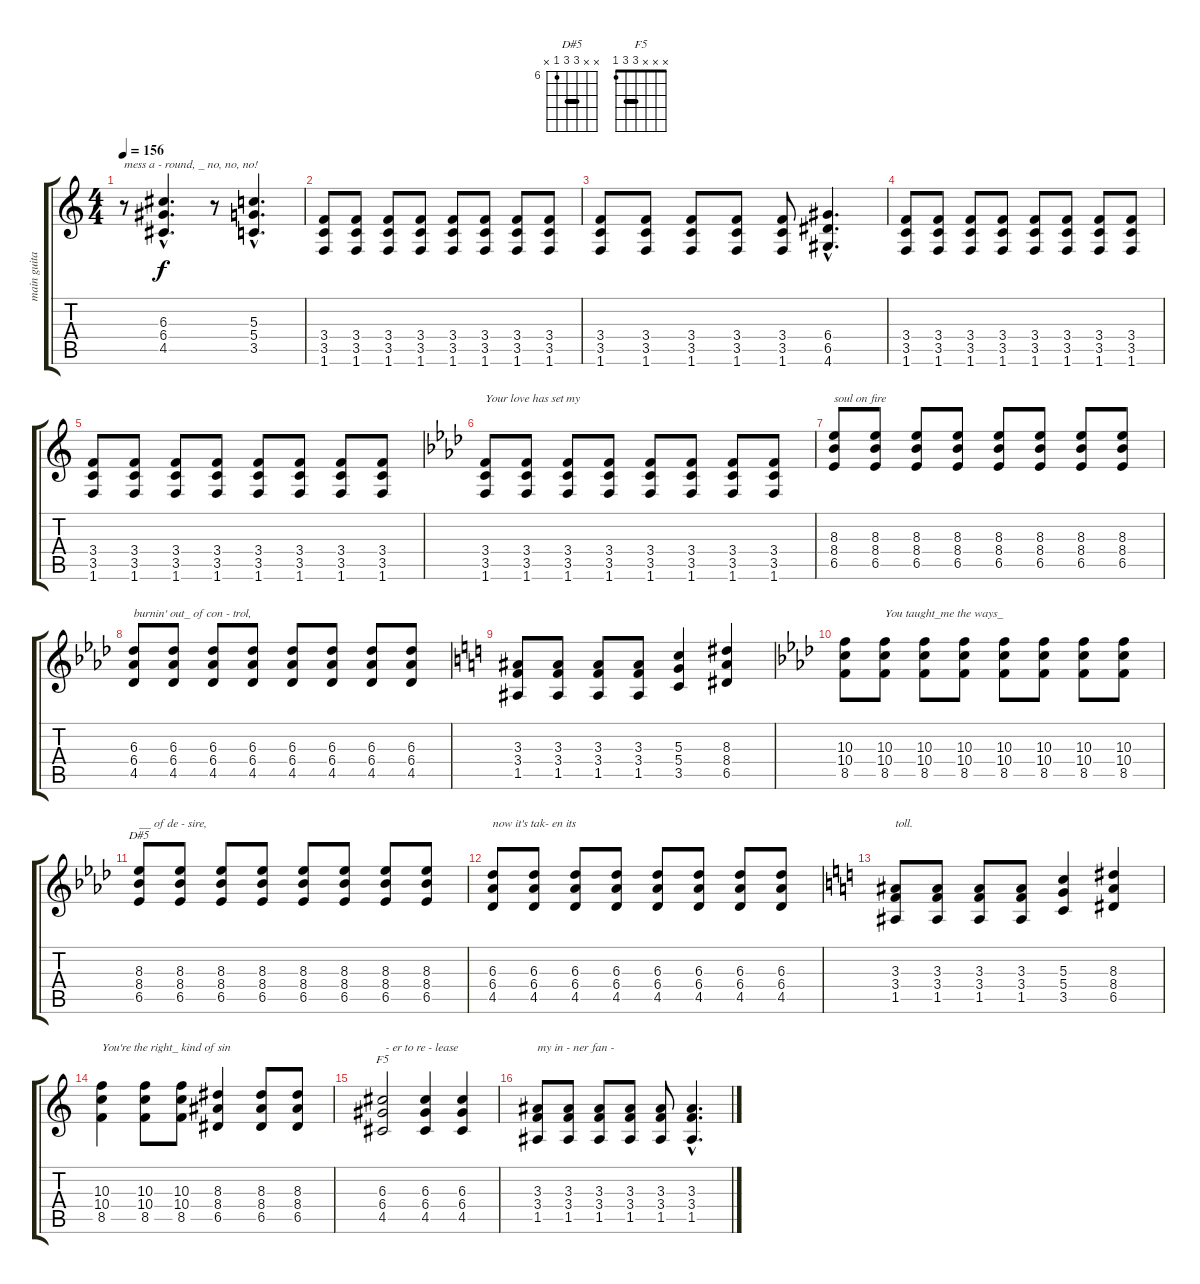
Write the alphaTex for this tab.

\track ("main guitar" "main guita") {instrument distortionguitar}
\staff {score tabs}
\tuning (E4 B3 G3 D3 A2 E2) {hide}
\chord ("D#5" x x 8 8 6 x) {firstfret 6 barre 8}
\chord ("F5" x x x 3 3 1) {barre 3}
\ts (4 4)
\tempo 156
\clef g2
\ks c
r.8{txt "mess a - round, _ no, no, no!" dy f} (6.3{hac} 6.4{hac} 4.5{hac}).4{d} r.8 (5.3{hac} 5.4{hac} 3.5{hac}).4{d} |
(3.4 3.5 1.6).8 (3.4 3.5 1.6).8 (3.4 3.5 1.6).8 (3.4 3.5 1.6).8 (3.4 3.5 1.6).8 (3.4 3.5 1.6).8 (3.4 3.5 1.6).8 (3.4 3.5 1.6).8 |
(3.4 3.5 1.6).8 (3.4 3.5 1.6).8 (3.4 3.5 1.6).8 (3.4 3.5 1.6).8 (3.4 3.5 1.6).8 (6.4{hac} 6.5{hac} 4.6{hac}).4{d} |
(3.4 3.5 1.6).8 (3.4 3.5 1.6).8 (3.4 3.5 1.6).8 (3.4 3.5 1.6).8 (3.4 3.5 1.6).8 (3.4 3.5 1.6).8 (3.4 3.5 1.6).8 (3.4 3.5 1.6).8 |
(3.4 3.5 1.6).8 (3.4 3.5 1.6).8 (3.4 3.5 1.6).8 (3.4 3.5 1.6).8 (3.4 3.5 1.6).8 (3.4 3.5 1.6).8 (3.4 3.5 1.6).8 (3.4 3.5 1.6).8 |
\ks ab
(3.4 3.5 1.6).8{txt "Your love has set my"} (3.4 3.5 1.6).8 (3.4 3.5 1.6).8 (3.4 3.5 1.6).8 (3.4 3.5 1.6).8 (3.4 3.5 1.6).8 (3.4 3.5 1.6).8 (3.4 3.5 1.6).8 |
(8.3 8.4 6.5).8{txt "soul on fire"} (8.3 8.4 6.5).8 (8.3 8.4 6.5).8 (8.3 8.4 6.5).8 (8.3 8.4 6.5).8 (8.3 8.4 6.5).8 (8.3 8.4 6.5).8 (8.3 8.4 6.5).8 |
(6.3 6.4 4.5).8{txt "burnin' out_ of con - trol,"} (6.3 6.4 4.5).8 (6.3 6.4 4.5).8 (6.3 6.4 4.5).8 (6.3 6.4 4.5).8 (6.3 6.4 4.5).8 (6.3 6.4 4.5).8 (6.3 6.4 4.5).8 |
\ks c
(3.3 3.4 1.5).8 (3.3 3.4 1.5).8 (3.3 3.4 1.5).8 (3.3 3.4 1.5).8 (5.3 5.4 3.5).4 (8.3 8.4 6.5).4 |
\ks ab
(10.3 10.4 8.5).8 (10.3 10.4 8.5).8{txt "You taught_me the ways_"} (10.3 10.4 8.5).8 (10.3 10.4 8.5).8 (10.3 10.4 8.5).8 (10.3 10.4 8.5).8 (10.3 10.4 8.5).8 (10.3 10.4 8.5).8 |
(8.3 8.4 6.5).8{ch "D#5" txt "__ of de - sire,"} (8.3 8.4 6.5).8 (8.3 8.4 6.5).8 (8.3 8.4 6.5).8 (8.3 8.4 6.5).8 (8.3 8.4 6.5).8 (8.3 8.4 6.5).8 (8.3 8.4 6.5).8 |
(6.3 6.4 4.5).8{txt "now it's tak- en its"} (6.3 6.4 4.5).8 (6.3 6.4 4.5).8 (6.3 6.4 4.5).8 (6.3 6.4 4.5).8 (6.3 6.4 4.5).8 (6.3 6.4 4.5).8 (6.3 6.4 4.5).8 |
\ks c
(3.3 3.4 1.5).8{txt "toll."} (3.3 3.4 1.5).8 (3.3 3.4 1.5).8 (3.3 3.4 1.5).8 (5.3 5.4 3.5).4 (8.3 8.4 6.5).4 |
(10.3 10.4 8.5).4{txt "You're the right_ kind of sin"} (10.3 10.4 8.5).8 (10.3 10.4 8.5).8 (8.3 8.4 6.5).4 (8.3 8.4 6.5).8 (8.3 8.4 6.5).8 |
(6.3 6.4 4.5).2{ch "F5" txt " - er to re - lease"} (6.3 6.4 4.5).4 (6.3 6.4 4.5).4 |
(3.3 3.4 1.5).8{txt "my in - ner fan -"} (3.3 3.4 1.5).8 (3.3 3.4 1.5).8 (3.3 3.4 1.5).8 (3.3 3.4 1.5).8 (3.3{hac} 3.4{hac} 1.5{hac}).4{d}
